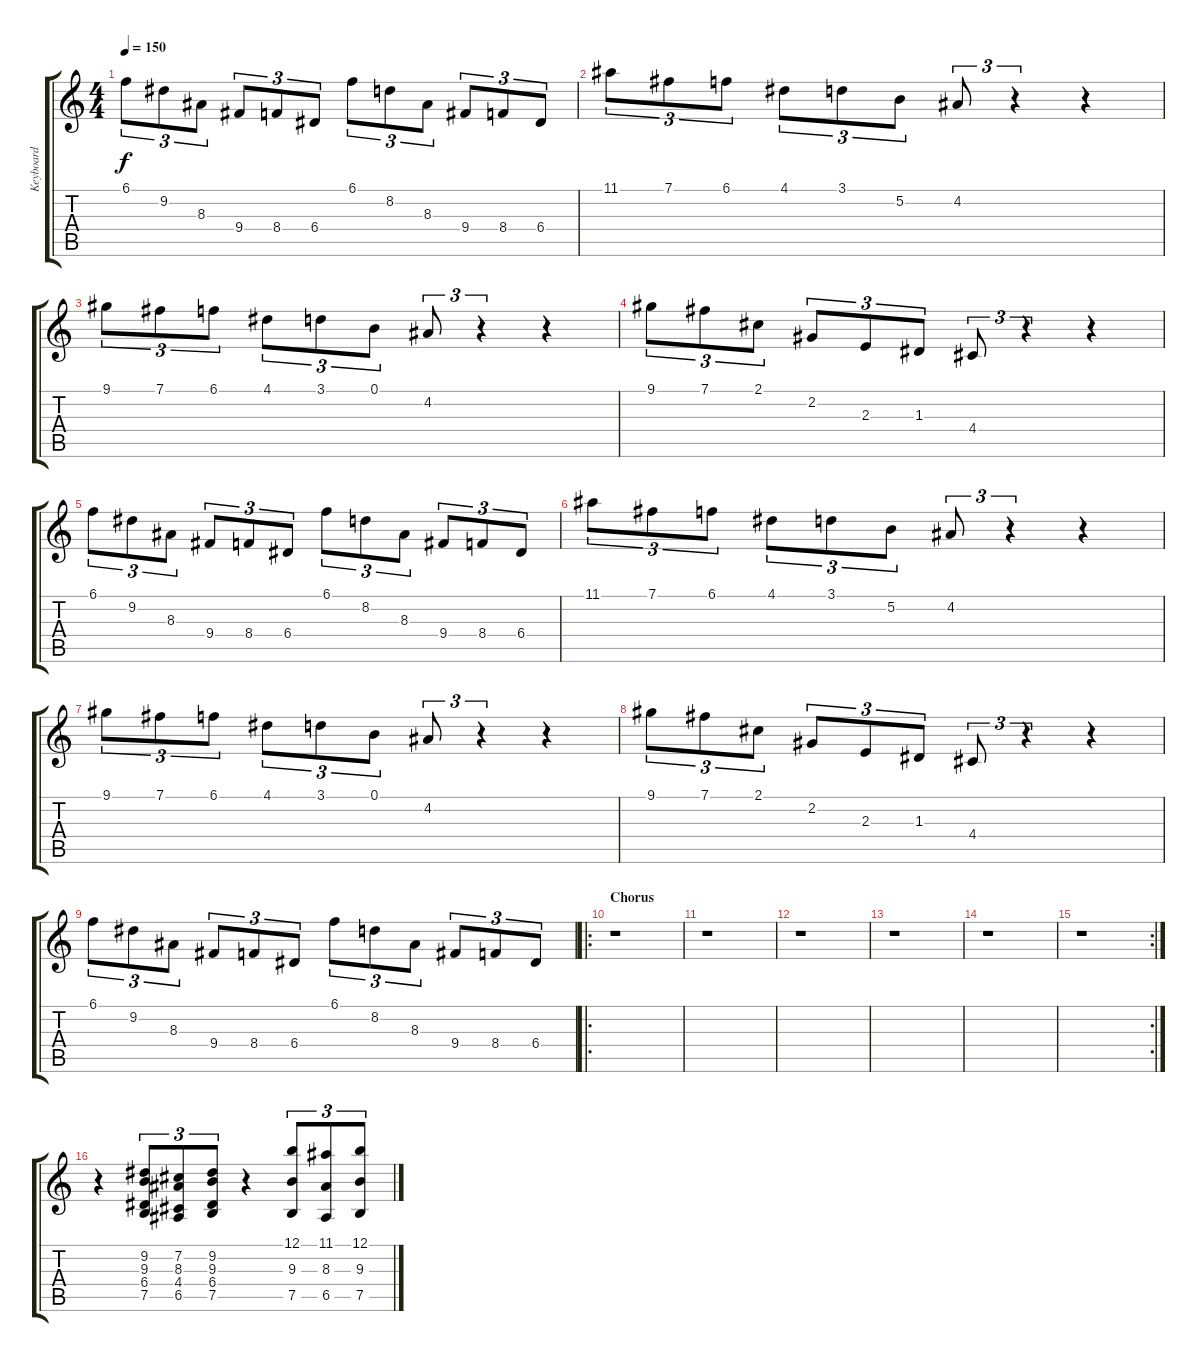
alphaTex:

\track ("Keyboard" "Keyboard") {instrument stringensemble1}
\staff {score tabs}
\tuning (B4 Gb4 D4 A3 E3 B2) {hide}
\ts (4 4)
\tempo 150
\clef g2
\ks c
6.1.8{tu (3 2) dy f} 9.2.8{tu (3 2)} 8.3.8{tu (3 2)} 9.4.8{tu (3 2)} 8.4.8{tu (3 2)} 6.4.8{tu (3 2)} 6.1.8{tu (3 2)} 8.2.8{tu (3 2)} 8.3.8{tu (3 2)} 9.4.8{tu (3 2)} 8.4.8{tu (3 2)} 6.4.8{tu (3 2)} |
11.1.8{tu (3 2) volume 13 balance 11 instrument stringensemble1} 7.1.8{tu (3 2)} 6.1.8{tu (3 2)} 4.1.8{tu (3 2)} 3.1.8{tu (3 2)} 5.2.8{tu (3 2)} 4.2.8{tu (3 2)} r.4{tu (3 2)} r.4 |
9.1.8{tu (3 2)} 7.1.8{tu (3 2)} 6.1.8{tu (3 2)} 4.1.8{tu (3 2)} 3.1.8{tu (3 2)} 0.1.8{tu (3 2)} 4.2.8{tu (3 2)} r.4{tu (3 2)} r.4 |
9.1.8{tu (3 2)} 7.1.8{tu (3 2)} 2.1.8{tu (3 2)} 2.2.8{tu (3 2)} 2.3.8{tu (3 2)} 1.3.8{tu (3 2)} 4.4.8{tu (3 2)} r.4{tu (3 2)} r.4 |
6.1.8{tu (3 2)} 9.2.8{tu (3 2)} 8.3.8{tu (3 2)} 9.4.8{tu (3 2)} 8.4.8{tu (3 2)} 6.4.8{tu (3 2)} 6.1.8{tu (3 2)} 8.2.8{tu (3 2)} 8.3.8{tu (3 2)} 9.4.8{tu (3 2)} 8.4.8{tu (3 2)} 6.4.8{tu (3 2)} |
11.1.8{tu (3 2) volume 13 balance 11 instrument stringensemble1} 7.1.8{tu (3 2)} 6.1.8{tu (3 2)} 4.1.8{tu (3 2)} 3.1.8{tu (3 2)} 5.2.8{tu (3 2)} 4.2.8{tu (3 2)} r.4{tu (3 2)} r.4 |
9.1.8{tu (3 2)} 7.1.8{tu (3 2)} 6.1.8{tu (3 2)} 4.1.8{tu (3 2)} 3.1.8{tu (3 2)} 0.1.8{tu (3 2)} 4.2.8{tu (3 2)} r.4{tu (3 2)} r.4 |
9.1.8{tu (3 2)} 7.1.8{tu (3 2)} 2.1.8{tu (3 2)} 2.2.8{tu (3 2)} 2.3.8{tu (3 2)} 1.3.8{tu (3 2)} 4.4.8{tu (3 2)} r.4{tu (3 2)} r.4 |
6.1.8{tu (3 2)} 9.2.8{tu (3 2)} 8.3.8{tu (3 2)} 9.4.8{tu (3 2)} 8.4.8{tu (3 2)} 6.4.8{tu (3 2)} 6.1.8{tu (3 2)} 8.2.8{tu (3 2)} 8.3.8{tu (3 2)} 9.4.8{tu (3 2)} 8.4.8{tu (3 2)} 6.4.8{tu (3 2)} |
\ro
\section ("" "Chorus")
r.1 |
r.1 |
r.1 |
r.1 |
r.1 |
\rc 2
r.1 |
r.4 (9.2 9.3 6.4 7.5).8{tu (3 2)} (7.2 8.3 4.4 6.5).8{tu (3 2)} (9.2 9.3 6.4 7.5).8{tu (3 2)} r.4 (12.1 9.3 7.5).8{tu (3 2)} (11.1 8.3 6.5).8{tu (3 2)} (12.1 9.3 7.5).8{tu (3 2)}
